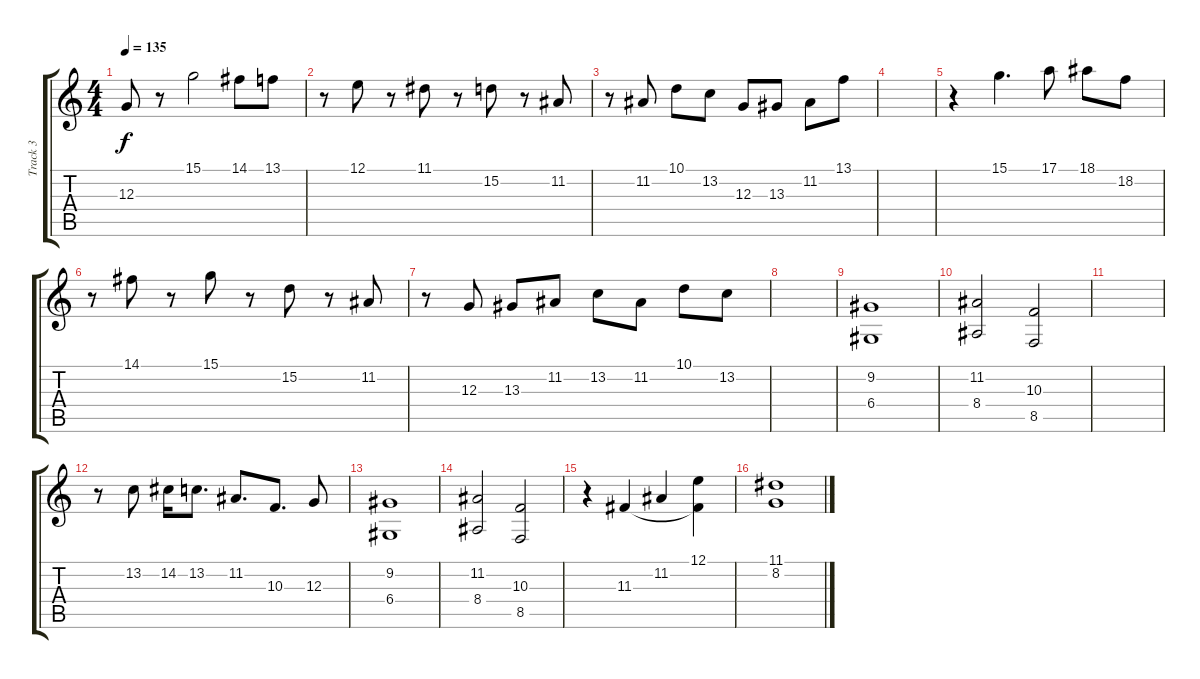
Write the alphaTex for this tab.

\track ("Track 3" "Track 3") {instrument brasssection}
\staff {score tabs}
\tuning (E4 B3 G3 D3 A2 E2) {hide}
\ts (4 4)
\tempo 135
\clef g2
\ks c
12.3.8{dy f} r.8 15.1.2 14.1.8 13.1.8 |
r.8 12.1.8 r.8 11.1.8 r.8 15.2.8 r.8 11.2.8 |
r.8 11.2.8 10.1.8 13.2.8 12.3.8 13.3.8 11.2.8 13.1.8 |
|
r.4 15.1.4{d} 17.1.8 18.1.8 18.2.8 |
r.8 14.1.8 r.8 15.1.8 r.8 15.2.8 r.8 11.2.8 |
r.8 12.3.8 13.3.8 11.2.8 13.2.8 11.2.8 10.1.8 13.2.8 |
|
(9.2 6.4).1{volume 9} |
(11.2 8.4).2 (10.3 8.5).2 |
|
r.8{volume 11} 13.2.8 14.2.16 13.2.8{d} 11.2.8{d} 10.3.8{d} 12.3.8 |
(9.2 6.4).1{volume 9} |
(11.2 8.4).2 (10.3 8.5).2 |
r.4 11.3.4{volume 11} 11.2.4 (12.1 11.3{t}).4 |
(11.1 8.2).1
